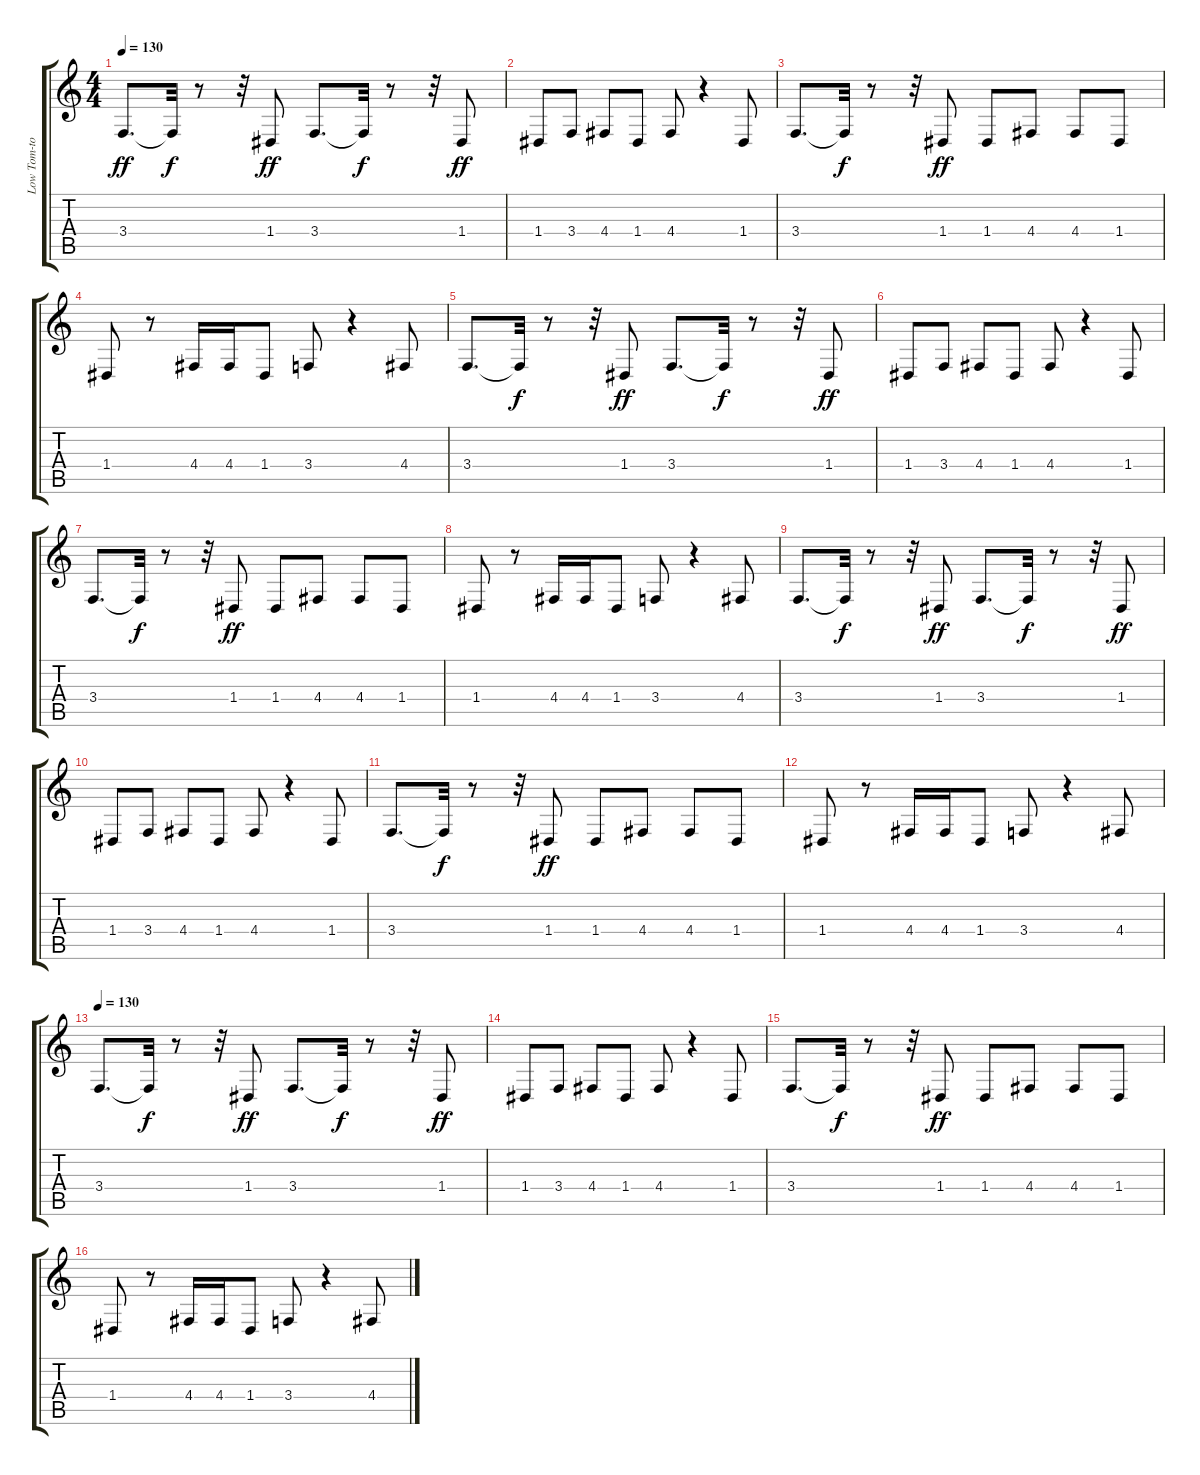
\track ("Low Tom-toms" "Low Tom-to") {instrument melodictom}
\staff {score tabs}
\tuning (E4 B3 G3 D3 A2 E2) {hide}
\ts (4 4)
\tempo 130
\clef g2
\ks c
3.4.8{d dy ff} 3.4{t}.32{dy f} r.8 r.32 1.4.8{dy ff} 3.4.8{d} 3.4{t}.32{dy f} r.8 r.32 1.4.8{dy ff} |
1.4.8 3.4.8 4.4.8 1.4.8 4.4.8 r.4 1.4.8 |
3.4.8{d} 3.4{t}.32{dy f} r.8 r.32 1.4.8{dy ff} 1.4.8 4.4.8 4.4.8 1.4.8 |
1.4.8 r.8 4.4.16 4.4.16 1.4.8 3.4.8 r.4 4.4.8 |
3.4.8{d} 3.4{t}.32{dy f} r.8 r.32 1.4.8{dy ff} 3.4.8{d} 3.4{t}.32{dy f} r.8 r.32 1.4.8{dy ff} |
1.4.8 3.4.8 4.4.8 1.4.8 4.4.8 r.4 1.4.8 |
3.4.8{d} 3.4{t}.32{dy f} r.8 r.32 1.4.8{dy ff} 1.4.8 4.4.8 4.4.8 1.4.8 |
1.4.8 r.8 4.4.16 4.4.16 1.4.8 3.4.8 r.4 4.4.8 |
3.4.8{d} 3.4{t}.32{dy f} r.8 r.32 1.4.8{dy ff} 3.4.8{d} 3.4{t}.32{dy f} r.8 r.32 1.4.8{dy ff} |
1.4.8 3.4.8 4.4.8 1.4.8 4.4.8 r.4 1.4.8 |
3.4.8{d} 3.4{t}.32{dy f} r.8 r.32 1.4.8{dy ff} 1.4.8 4.4.8 4.4.8 1.4.8 |
1.4.8 r.8 4.4.16 4.4.16 1.4.8 3.4.8 r.4 4.4.8 |
\tempo 130
3.4.8{d} 3.4{t}.32{dy f} r.8 r.32 1.4.8{dy ff} 3.4.8{d} 3.4{t}.32{dy f} r.8 r.32 1.4.8{dy ff} |
1.4.8 3.4.8 4.4.8 1.4.8 4.4.8 r.4 1.4.8 |
3.4.8{d} 3.4{t}.32{dy f} r.8 r.32 1.4.8{dy ff} 1.4.8 4.4.8 4.4.8 1.4.8 |
1.4.8 r.8 4.4.16 4.4.16 1.4.8 3.4.8 r.4 4.4.8
